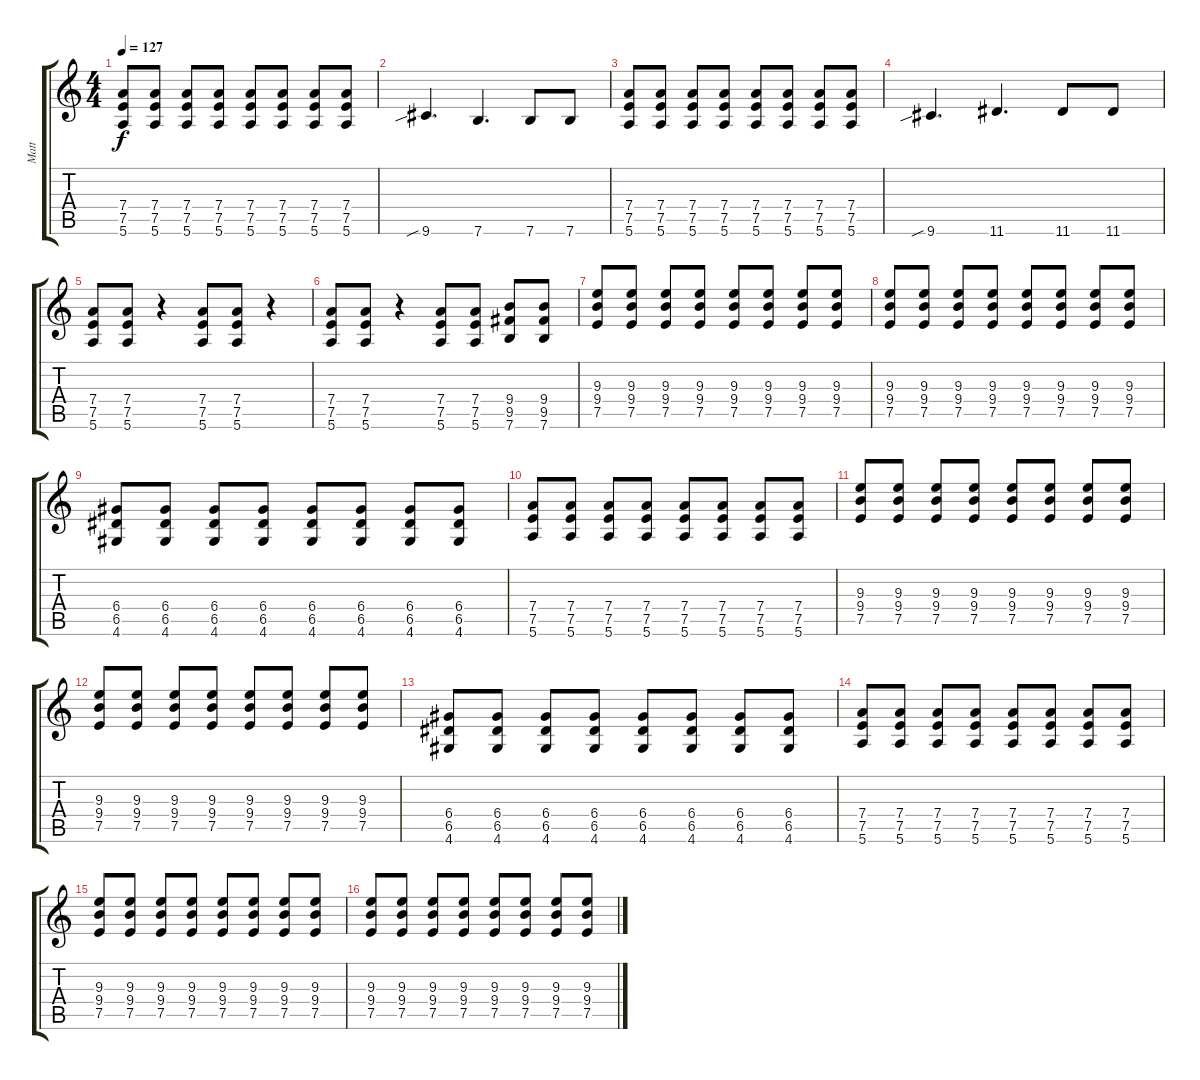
\track ("Matt" "Matt") {instrument distortionguitar}
\staff {score tabs}
\tuning (E4 B3 G3 D3 A2 E2) {hide}
\ts (4 4)
\tempo 127
\clef g2
\ks c
(7.4 7.5 5.6).8{dy f} (7.4 7.5 5.6).8 (7.4 7.5 5.6).8 (7.4 7.5 5.6).8 (7.4 7.5 5.6).8 (7.4 7.5 5.6).8 (7.4 7.5 5.6).8 (7.4 7.5 5.6).8 |
9.6{sib}.4{d} 7.6.4{d} 7.6.8 7.6.8 |
(7.4 7.5 5.6).8 (7.4 7.5 5.6).8 (7.4 7.5 5.6).8 (7.4 7.5 5.6).8 (7.4 7.5 5.6).8 (7.4 7.5 5.6).8 (7.4 7.5 5.6).8 (7.4 7.5 5.6).8 |
9.6{sib}.4{d} 11.6.4{d} 11.6.8 11.6.8 |
(7.4 7.5 5.6).8 (7.4 7.5 5.6).8 r.4 (7.4 7.5 5.6).8 (7.4 7.5 5.6).8 r.4 |
(7.4 7.5 5.6).8 (7.4 7.5 5.6).8 r.4 (7.4 7.5 5.6).8 (7.4 7.5 5.6).8 (9.4 9.5 7.6).8 (9.4 9.5 7.6).8 |
(9.3 9.4 7.5).8 (9.3 9.4 7.5).8 (9.3 9.4 7.5).8 (9.3 9.4 7.5).8 (9.3 9.4 7.5).8 (9.3 9.4 7.5).8 (9.3 9.4 7.5).8 (9.3 9.4 7.5).8 |
(9.3 9.4 7.5).8 (9.3 9.4 7.5).8 (9.3 9.4 7.5).8 (9.3 9.4 7.5).8 (9.3 9.4 7.5).8 (9.3 9.4 7.5).8 (9.3 9.4 7.5).8 (9.3 9.4 7.5).8 |
(6.4 6.5 4.6).8 (6.4 6.5 4.6).8 (6.4 6.5 4.6).8 (6.4 6.5 4.6).8 (6.4 6.5 4.6).8 (6.4 6.5 4.6).8 (6.4 6.5 4.6).8 (6.4 6.5 4.6).8 |
(7.4 7.5 5.6).8 (7.4 7.5 5.6).8 (7.4 7.5 5.6).8 (7.4 7.5 5.6).8 (7.4 7.5 5.6).8 (7.4 7.5 5.6).8 (7.4 7.5 5.6).8 (7.4 7.5 5.6).8 |
(9.3 9.4 7.5).8 (9.3 9.4 7.5).8 (9.3 9.4 7.5).8 (9.3 9.4 7.5).8 (9.3 9.4 7.5).8 (9.3 9.4 7.5).8 (9.3 9.4 7.5).8 (9.3 9.4 7.5).8 |
(9.3 9.4 7.5).8 (9.3 9.4 7.5).8 (9.3 9.4 7.5).8 (9.3 9.4 7.5).8 (9.3 9.4 7.5).8 (9.3 9.4 7.5).8 (9.3 9.4 7.5).8 (9.3 9.4 7.5).8 |
(6.4 6.5 4.6).8 (6.4 6.5 4.6).8 (6.4 6.5 4.6).8 (6.4 6.5 4.6).8 (6.4 6.5 4.6).8 (6.4 6.5 4.6).8 (6.4 6.5 4.6).8 (6.4 6.5 4.6).8 |
(7.4 7.5 5.6).8 (7.4 7.5 5.6).8 (7.4 7.5 5.6).8 (7.4 7.5 5.6).8 (7.4 7.5 5.6).8 (7.4 7.5 5.6).8 (7.4 7.5 5.6).8 (7.4 7.5 5.6).8 |
(9.3 9.4 7.5).8 (9.3 9.4 7.5).8 (9.3 9.4 7.5).8 (9.3 9.4 7.5).8 (9.3 9.4 7.5).8 (9.3 9.4 7.5).8 (9.3 9.4 7.5).8 (9.3 9.4 7.5).8 |
(9.3 9.4 7.5).8 (9.3 9.4 7.5).8 (9.3 9.4 7.5).8 (9.3 9.4 7.5).8 (9.3 9.4 7.5).8 (9.3 9.4 7.5).8 (9.3 9.4 7.5).8 (9.3 9.4 7.5).8
